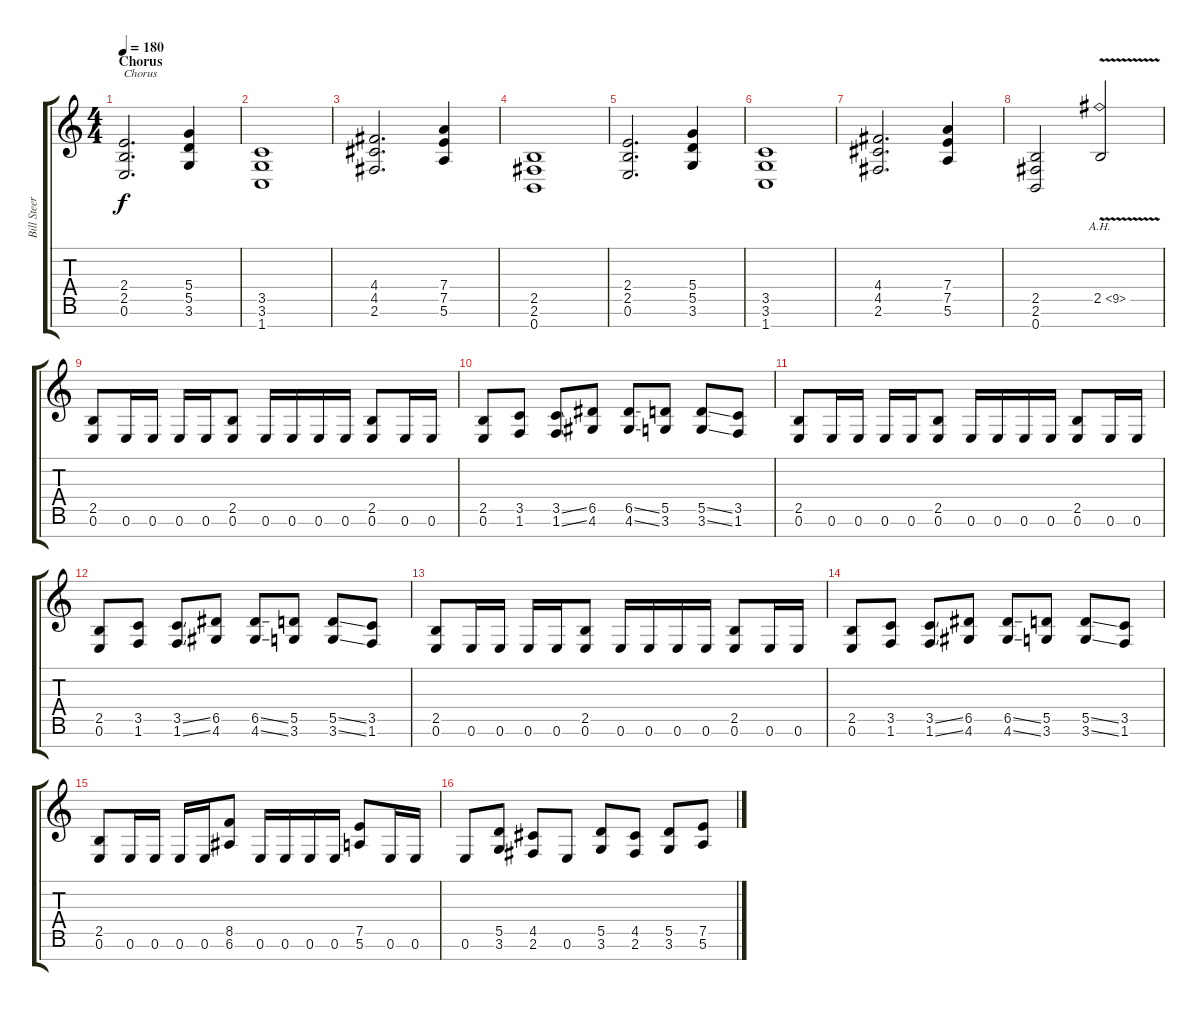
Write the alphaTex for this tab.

\track ("Bill Steer" "Bill Steer") {instrument distortionguitar}
\staff {score tabs}
\tuning (E4 B3 G3 D3 A2 E2 B1) {hide}
\ts (4 4)
\section ("" "Chorus")
\tempo 180
\clef g2
\ks c
(2.4 2.5 0.6).2{d txt "Chorus" dy f} (5.4 5.5 3.6).4 |
(3.5 3.6 1.7).1 |
(4.4 4.5 2.6).2{d} (7.4 7.5 5.6).4 |
(2.5 2.6 0.7).1 |
(2.4 2.5 0.6).2{d} (5.4 5.5 3.6).4 |
(3.5 3.6 1.7).1 |
(4.4 4.5 2.6).2{d} (7.4 7.5 5.6).4 |
(2.5 2.6 0.7).2 2.5{ah 7 v}.2 |
(2.5 0.6).8 0.6.16 0.6.16 0.6.16 0.6.16 (2.5 0.6).8 0.6.16 0.6.16 0.6.16 0.6.16 (2.5 0.6).8 0.6.16 0.6.16 |
(2.5 0.6).8 (3.5 1.6).8 (3.5{ss} 1.6{ss}).8 (6.5 4.6).8 (6.5{ss} 4.6{ss}).8 (5.5 3.6).8 (5.5{ss} 3.6{ss}).8 (3.5 1.6).8 |
(2.5 0.6).8 0.6.16 0.6.16 0.6.16 0.6.16 (2.5 0.6).8 0.6.16 0.6.16 0.6.16 0.6.16 (2.5 0.6).8 0.6.16 0.6.16 |
(2.5 0.6).8 (3.5 1.6).8 (3.5{ss} 1.6{ss}).8 (6.5 4.6).8 (6.5{ss} 4.6{ss}).8 (5.5 3.6).8 (5.5{ss} 3.6{ss}).8 (3.5 1.6).8 |
(2.5 0.6).8 0.6.16 0.6.16 0.6.16 0.6.16 (2.5 0.6).8 0.6.16 0.6.16 0.6.16 0.6.16 (2.5 0.6).8 0.6.16 0.6.16 |
(2.5 0.6).8 (3.5 1.6).8 (3.5{ss} 1.6{ss}).8 (6.5 4.6).8 (6.5{ss} 4.6{ss}).8 (5.5 3.6).8 (5.5{ss} 3.6{ss}).8 (3.5 1.6).8 |
(2.5 0.6).8 0.6.16 0.6.16 0.6.16 0.6.16 (8.5 6.6).8 0.6.16 0.6.16 0.6.16 0.6.16 (7.5 5.6).8 0.6.16 0.6.16 |
0.6.8 (5.5 3.6).8 (4.5 2.6).8 0.6.8 (5.5 3.6).8 (4.5 2.6).8 (5.5 3.6).8 (7.5 5.6).8
